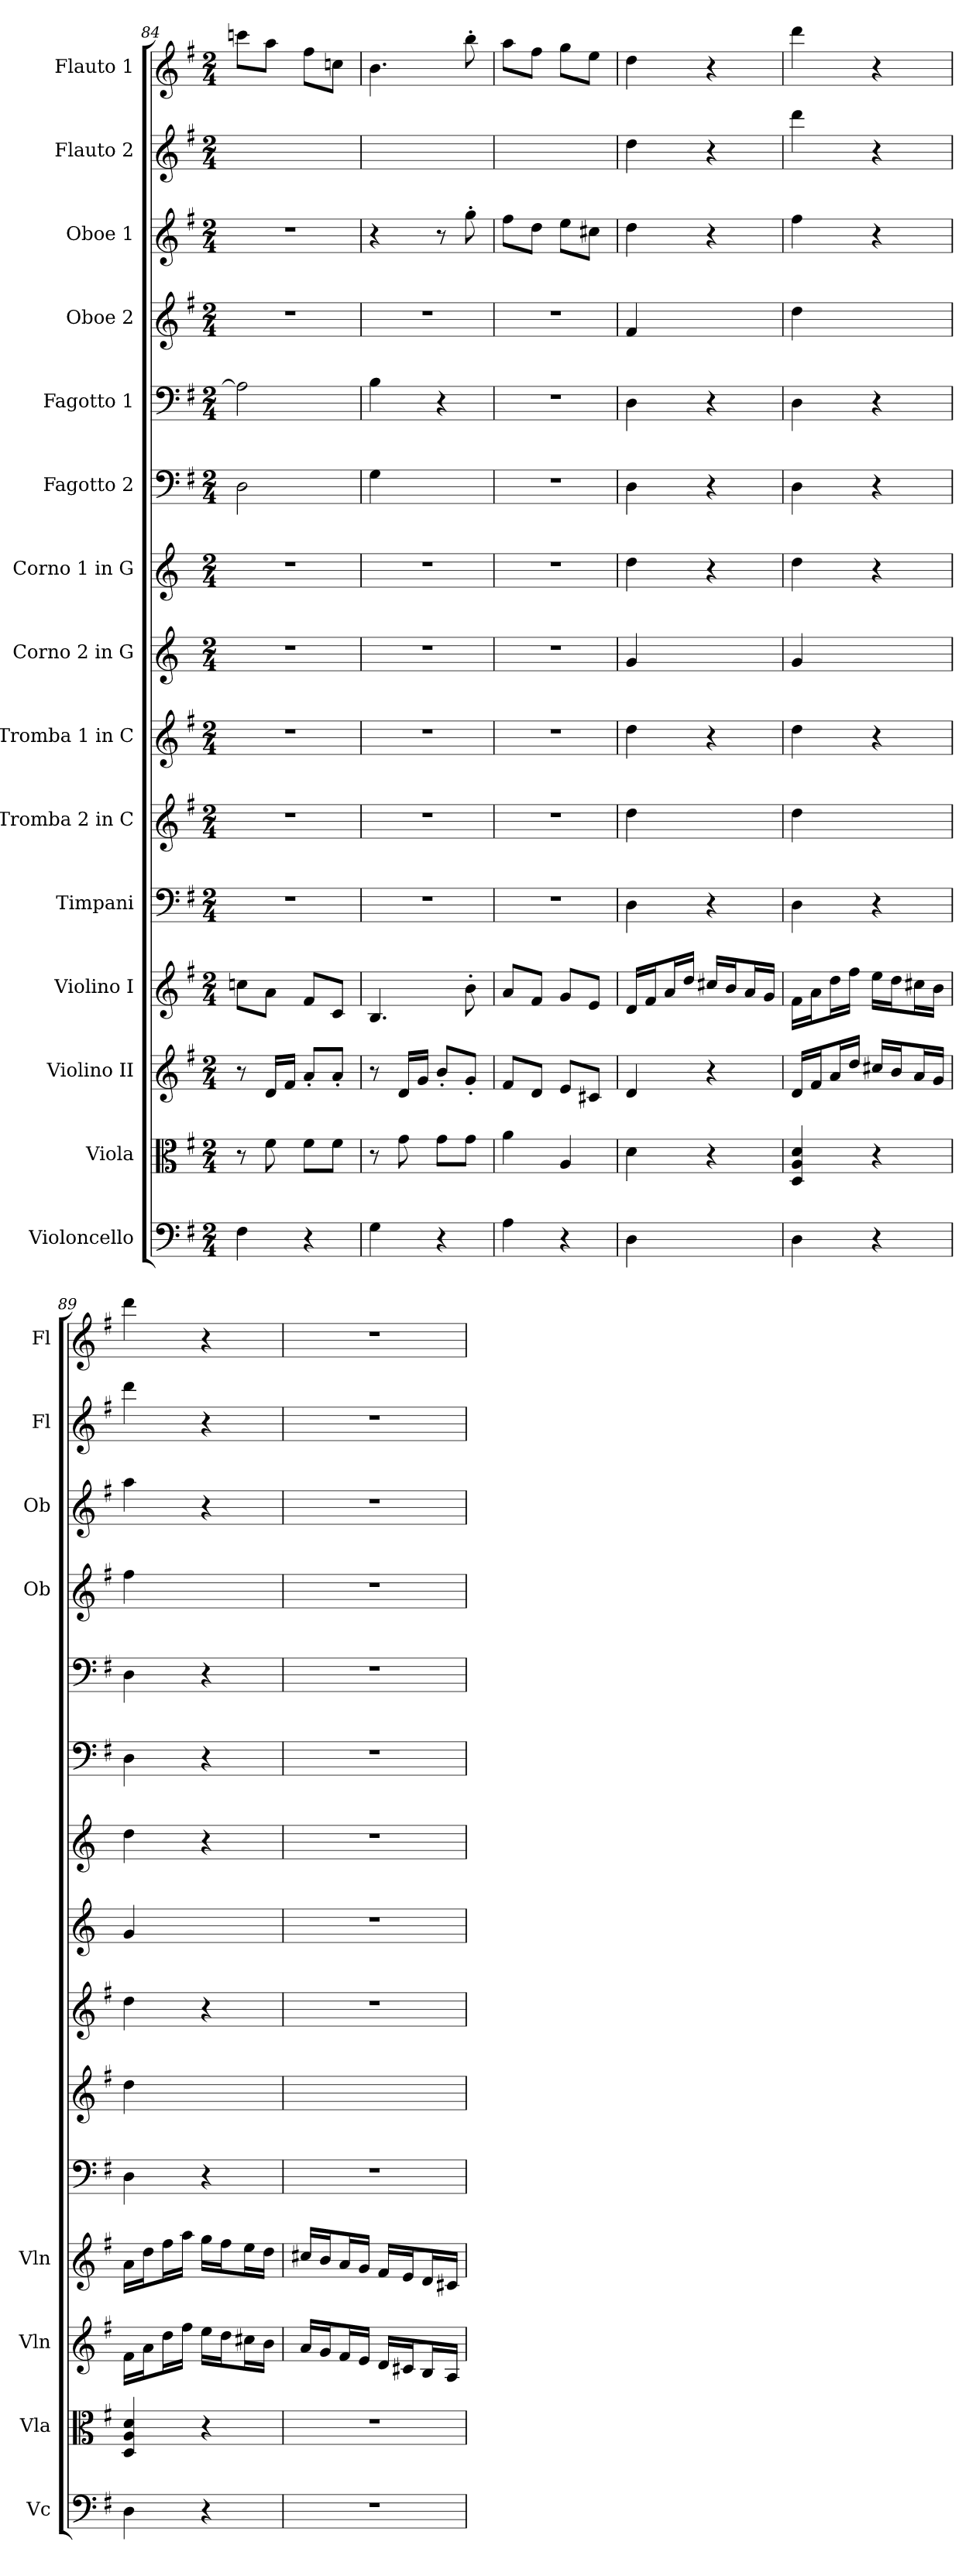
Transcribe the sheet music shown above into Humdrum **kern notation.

**kern	**kern	**kern	**kern	**kern	**kern	**kern	**kern	**kern	**kern	**kern	**kern	**kern	**kern	**kern
*part15	*part14	*part13	*part12	*part11	*part10	*part9	*part8	*part7	*part6	*part5	*part4	*part3	*part2	*part1
*staff15	*staff14	*staff13	*staff12	*staff11	*staff10	*staff9	*staff8	*staff7	*staff6	*staff5	*staff4	*staff3	*staff2	*staff1
*I"Violoncello	*I"Viola	*I"Violino II	*I"Violino I	*I"Timpani	*I"Tromba 2 in C	*I"Tromba 1 in C	*I"Corno 2 in G	*I"Corno 1 in G	*I"Fagotto 2	*I"Fagotto 1	*I"Oboe 2	*I"Oboe 1	*I"Flauto 2	*I"Flauto 1
*I'Vc	*I'Vla	*I'Vln	*I'Vln	*	*	*	*	*	*	*	*I'Ob	*I'Ob	*I'Fl	*I'Fl
*clefF4	*clefC3	*clefG2	*clefG2	*clefF4	*clefG2	*clefG2	*clefG2	*clefG2	*clefF4	*clefF4	*clefG2	*clefG2	*clefG2	*clefG2
*	*	*	*	*	*ITrd1c2	*ITrd1c2	*ITrd-4c-7	*ITrd-4c-7	*	*	*	*	*	*
*k[f#]	*k[f#]	*k[f#]	*k[f#]	*k[f#]	*k[b-]	*k[b-]	*k[f#]	*k[f#]	*k[f#]	*k[f#]	*k[f#]	*k[f#]	*k[f#]	*k[f#]
*G:	*G:	*G:	*G:	*G:	*F:	*F:	*G:	*G:	*G:	*G:	*G:	*G:	*G:	*G:
*M2/4	*M2/4	*M2/4	*M2/4	*M2/4	*M2/4	*M2/4	*M2/4	*M2/4	*M2/4	*M2/4	*M2/4	*M2/4	*M2/4	*M2/4
=84	=84	=84	=84	=84	=84	=84	=84	=84	=84	=84	=84	=84	=84	=84
4F#	8r	8r	8ccn\L	2r	2r	2r	2r	2r	2D	2A]	2r	2r	2ryy	8cccn\L
.	8f#	16d/LL	8a\J	.	.	.	.	.	.	.	.	.	.	8aa\J
.	.	16f#/JJ	.	.	.	.	.	.	.	.	.	.	.	.
4r	8f#\L	8a'/L	8f#/L	.	.	.	.	.	.	.	.	.	.	8ff#\L
.	8f#\J	8a'/J	8c/J	.	.	.	.	.	.	.	.	.	.	8ccn\J
=85	=85	=85	=85	=85	=85	=85	=85	=85	=85	=85	=85	=85	=85	=85
4G	8r	8r	4.B	2r	2r	2r	2r	2r	4G	4B	2r	4r	2ryy	4.b
.	8g	16d/LL	.	.	.	.	.	.	.	.	.	.	.	.
.	.	16g/JJ	.	.	.	.	.	.	.	.	.	.	.	.
4r	8g\L	8b'/L	.	.	.	.	.	.	4ryy	4r	.	8r	.	.
.	8g\J	8g'/J	8b'	.	.	.	.	.	.	.	.	8gg'	.	8bb'
=86	=86	=86	=86	=86	=86	=86	=86	=86	=86	=86	=86	=86	=86	=86
4A	4a	8f#/L	8a/L	2r	2r	2r	2r	2r	2r	2r	2r	8ff#\L	2ryy	8aa\L
.	.	8d/J	8f#/J	.	.	.	.	.	.	.	.	8dd\J	.	8ff#\J
4r	4A	8e/L	8g/L	.	.	.	.	.	.	.	.	8ee\L	.	8gg\L
.	.	8c#X/J	8e/J	.	.	.	.	.	.	.	.	8cc#X\J	.	8ee\J
=87	=87	=87	=87	=87	=87	=87	=87	=87	=87	=87	=87	=87	=87	=87
4D	4d	4d	16d/LL	4D	4cc	4cc	4dd	4aa	4D	4D	4f#	4dd	4dd	4dd
.	.	.	16f#/J	.	.	.	.	.	.	.	.	.	.	.
.	.	.	16a/L	.	.	.	.	.	.	.	.	.	.	.
.	.	.	16dd/JJ	.	.	.	.	.	.	.	.	.	.	.
4ryy	4r	4r	16cc#X/LL	4r	4ryy	4r	4ryy	4r	4r	4r	4ryy	4r	4r	4r
.	.	.	16b/J	.	.	.	.	.	.	.	.	.	.	.
.	.	.	16a/L	.	.	.	.	.	.	.	.	.	.	.
.	.	.	16g/JJ	.	.	.	.	.	.	.	.	.	.	.
=88	=88	=88	=88	=88	=88	=88	=88	=88	=88	=88	=88	=88	=88	=88
4D	4D 4A 4d	16d/LL	16f#\LL	4D	4cc	4cc	4dd	4aa	4D	4D	4dd	4ff#	4ddd	4ddd
.	.	16f#/J	16a\J	.	.	.	.	.	.	.	.	.	.	.
.	.	16a/L	16dd\L	.	.	.	.	.	.	.	.	.	.	.
.	.	16dd/JJ	16ff#\JJ	.	.	.	.	.	.	.	.	.	.	.
4r	4r	16cc#X/LL	16ee\LL	4r	4ryy	4r	4ryy	4r	4r	4r	4ryy	4r	4r	4r
.	.	16b/J	16dd\J	.	.	.	.	.	.	.	.	.	.	.
.	.	16a/L	16cc#X\L	.	.	.	.	.	.	.	.	.	.	.
.	.	16g/JJ	16b\JJ	.	.	.	.	.	.	.	.	.	.	.
=89	=89	=89	=89	=89	=89	=89	=89	=89	=89	=89	=89	=89	=89	=89
4D	4D 4A 4d	16f#\LL	16a\LL	4D	4cc	4cc	4dd	4aa	4D	4D	4ff#	4aa	4ddd	4ddd
.	.	16a\J	16dd\J	.	.	.	.	.	.	.	.	.	.	.
.	.	16dd\L	16ff#\L	.	.	.	.	.	.	.	.	.	.	.
.	.	16ff#\JJ	16aa\JJ	.	.	.	.	.	.	.	.	.	.	.
4r	4r	16ee\LL	16gg\LL	4r	4ryy	4r	4ryy	4r	4r	4r	4ryy	4r	4r	4r
.	.	16dd\J	16ff#\J	.	.	.	.	.	.	.	.	.	.	.
.	.	16cc#X\L	16ee\L	.	.	.	.	.	.	.	.	.	.	.
.	.	16b\JJ	16dd\JJ	.	.	.	.	.	.	.	.	.	.	.
=90	=90	=90	=90	=90	=90	=90	=90	=90	=90	=90	=90	=90	=90	=90
2r	2r	16a/LL	16cc#X/LL	2r	2ryy	2r	2r	2r	2r	2r	2r	2r	2r	2r
.	.	16g/J	16b/J	.	.	.	.	.	.	.	.	.	.	.
.	.	16f#/L	16a/L	.	.	.	.	.	.	.	.	.	.	.
.	.	16e/JJ	16g/JJ	.	.	.	.	.	.	.	.	.	.	.
.	.	16d/LL	16f#/LL	.	.	.	.	.	.	.	.	.	.	.
.	.	16c#X/J	16e/J	.	.	.	.	.	.	.	.	.	.	.
.	.	16B/L	16d/L	.	.	.	.	.	.	.	.	.	.	.
.	.	16A/JJ	16c#X/JJ	.	.	.	.	.	.	.	.	.	.	.
=	=	=	=	=	=	=	=	=	=	=	=	=	=	=
*-	*-	*-	*-	*-	*-	*-	*-	*-	*-	*-	*-	*-	*-	*-
